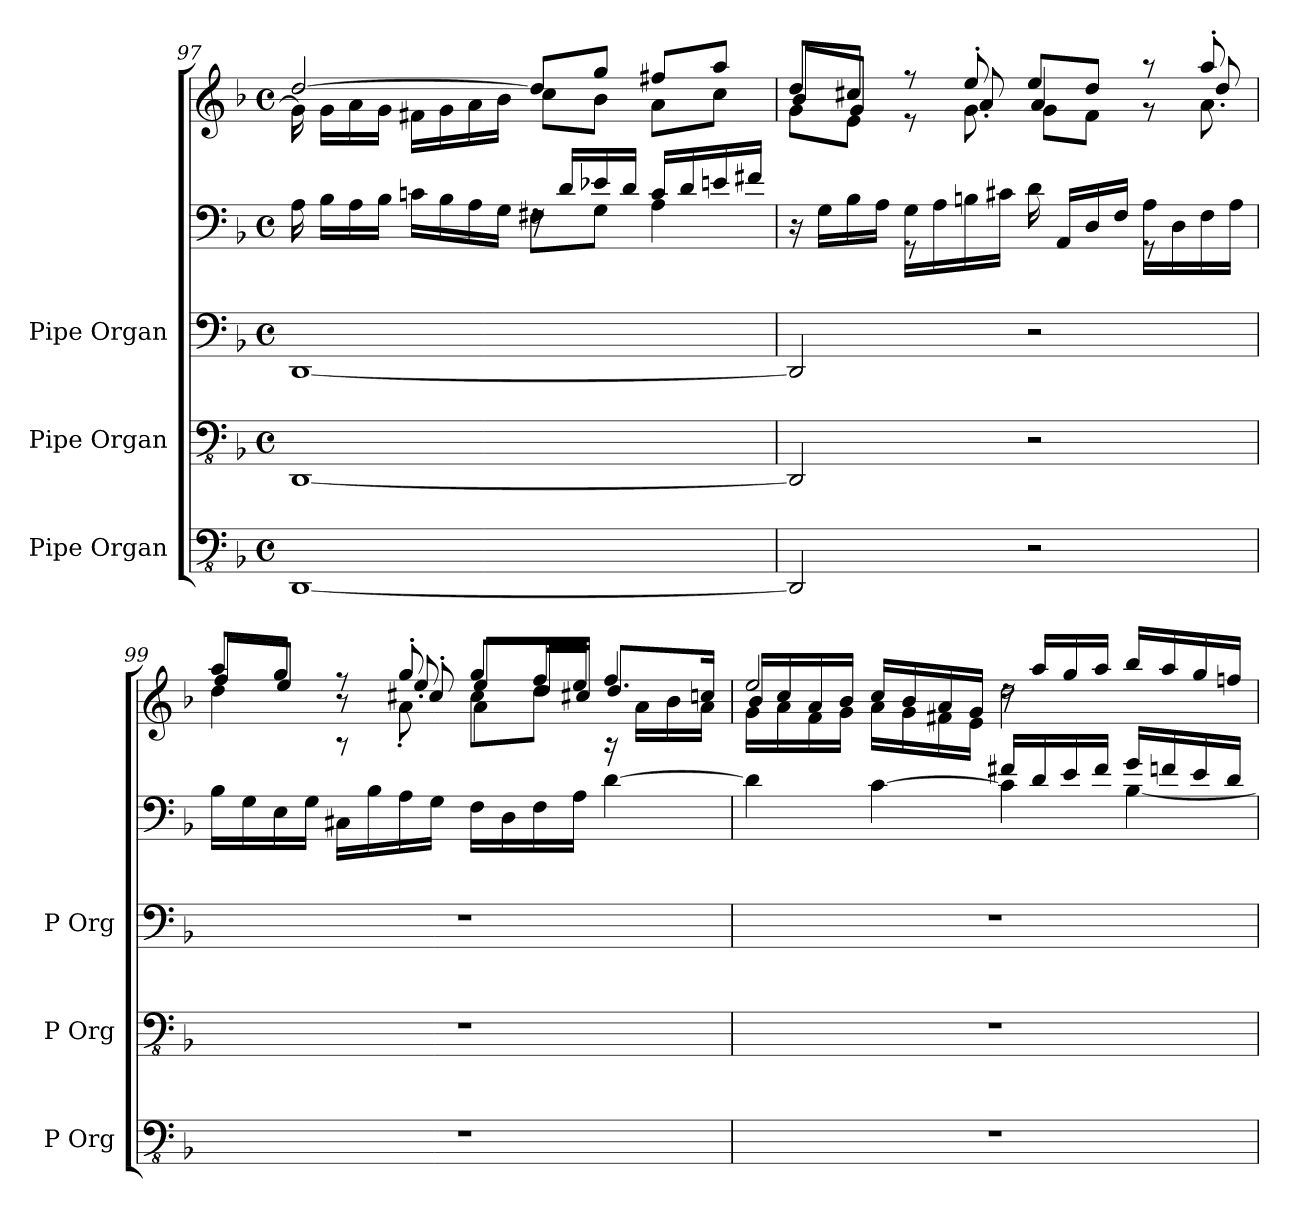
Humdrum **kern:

**kern	**kern	**kern	**kern	**kern
*part3	*part2	*part1	*part1	*part1
*staff5	*staff4	*staff3	*staff2	*staff1
*I"Pipe Organ	*I"Pipe Organ	*I"Pipe Organ	*	*
*I'P Org	*I'P Org	*I'P Org	*	*
!!LO:PB:g=z
*clefFv4	*clefFv4	*clefF4	*clefF4	*clefG2
*k[b-]	*k[b-]	*k[b-]	*k[b-]	*k[b-]
*M4/4	*M4/4	*M4/4	*M4/4	*M4/4
*met(c)	*met(c)	*met(c)	*met(c)	*met(c)
=97	=97	=97	=97	=97
*	*	*	*^	*^
[1DDD	[1DDD	[1DD	16A\	2ryy	[2dd/	16g\]
.	.	.	16B-\LL	.	.	16g\LL
.	.	.	16A\	.	.	16a\
.	.	.	16B-\JJ	.	.	16g\JJ
.	.	.	16cn\LL	.	.	16f#X\LL
.	.	.	16B-\	.	.	16g\
.	.	.	16A\	.	.	16a\
.	.	.	16G\JJ	.	.	16b-\JJ
.	.	.	16rF	8F#X\L	8dd/L]	8cc\L
.	.	.	16d/LL	.	.	.
.	.	.	16e-X/	8G\J	8gg/J	8b-\J
.	.	.	16d/JJ	.	.	.
.	.	.	16c/LL	4A\	8ff#X/L	8a\L
.	.	.	16d/	.	.	.
.	.	.	16en/	.	8aa/J	8cc\J
.	.	.	16f#X/JJ	.	.	.
=98	=98	=98	=98	=98	=98	=98
*	*	*	*	*	*	*^
2DDD/]	2DDD/]	2DD/]	4ryy	16r	8dd/L	8b-/L	8g\L
.	.	.	.	16G\LL	.	.	.
.	.	.	.	16B-\	8cc#X/J	8g/J	8e\J
.	.	.	.	16A\JJ	.	.	.
.	.	.	8rGG	16G\LL	8r	8r	8ryy
.	.	.	.	16A\	.	.	.
.	.	.	4.ryy	16Bn\	8ee'/	8a'/	8g\
.	.	.	.	16c#X\JJ	.	.	.
2r	2r	2r	.	16d\	8ee/L	4a/	8g\L
.	.	.	.	16AA/LL	.	.	.
.	.	.	.	16D/	8dd/J	.	8f\J
.	.	.	.	16F/JJ	.	.	.
.	.	.	8rGG	16A\LL	8r	8r	8ryy
.	.	.	.	16D\	.	.	.
.	.	.	8ryy	16F\	8aa'/	8dd'/	8a\
.	.	.	.	16A\JJ	.	.	.
*	*	*	*v	*v	*	*	*
=99	=99	=99	=99	=99	=99	=99
*	*	*	*	*	*	*^
1r	1r	1r	16B-\LL	8aa/L	8ff/L	4dd\	4.ryy
.	.	.	16G\	.	.	.	.
.	.	.	16E\	8gg/J	8ee/J	.	.
.	.	.	16G\JJ	.	.	.	.
.	.	.	16C#X\LL	8r	8rff	8rA	.
.	.	.	16B-\	.	.	.	.
.	.	.	16A\	8gg'/	8ee'/	8cc#X'/	8a'\
.	.	.	16G\JJ	.	.	.	.
.	.	.	16F\LL	8gg/L	8ee/L	8cc#\L	4a\
.	.	.	16D\	.	.	.	.
.	.	.	16F\	16ff/L	16dd/L	8dd\J	.
.	.	.	16A\JJ	16ee/JJ	16cc#X/JJ	.	.
.	.	.	[4d\	4ff/	8.dd/L	16rA	4ryy
.	.	.	.	.	.	16a\LL	.
.	.	.	.	.	.	16b-\	.
.	.	.	.	.	16ccn/Jk	16a\JJ	.
*	*	*	*	*	*	*v	*v
!!LO:LB:g=z
=100	=100	=100	=100	=100	=100	=100
*	*	*	*^	*	*	*
1r	1r	1r	2ryy	4d\]	2ee/	16b-/LL	16g\LL
.	.	.	.	.	.	16cc/	16a\
.	.	.	.	.	.	16a/	16f\
.	.	.	.	.	.	16b-/JJ	16g\JJ
.	.	.	.	[4c\	.	16cc/LL	16a\LL
.	.	.	.	.	.	16b-/	16g\
.	.	.	.	.	.	16a/	16f#X\
.	.	.	.	.	.	16g/JJ	16e\JJ
.	.	.	16f#X/LL	4c\]	16rdd	2dd\	2ryy
.	.	.	16d/	.	16aa/LL	.	.
.	.	.	16e/	.	16gg/	.	.
.	.	.	16f#/JJ	.	16aa/JJ	.	.
.	.	.	16g/LL	[4B-\	16bb-/LL	.	.
.	.	.	16fn/	.	16aa/	.	.
.	.	.	16e/	.	16gg/	.	.
.	.	.	16d/JJ	.	16ffn/JJ	.	.
*	*	*	*v	*v	*	*	*
*	*	*	*	*v	*v	*v
=	=	=	=	=
*-	*-	*-	*-	*-
